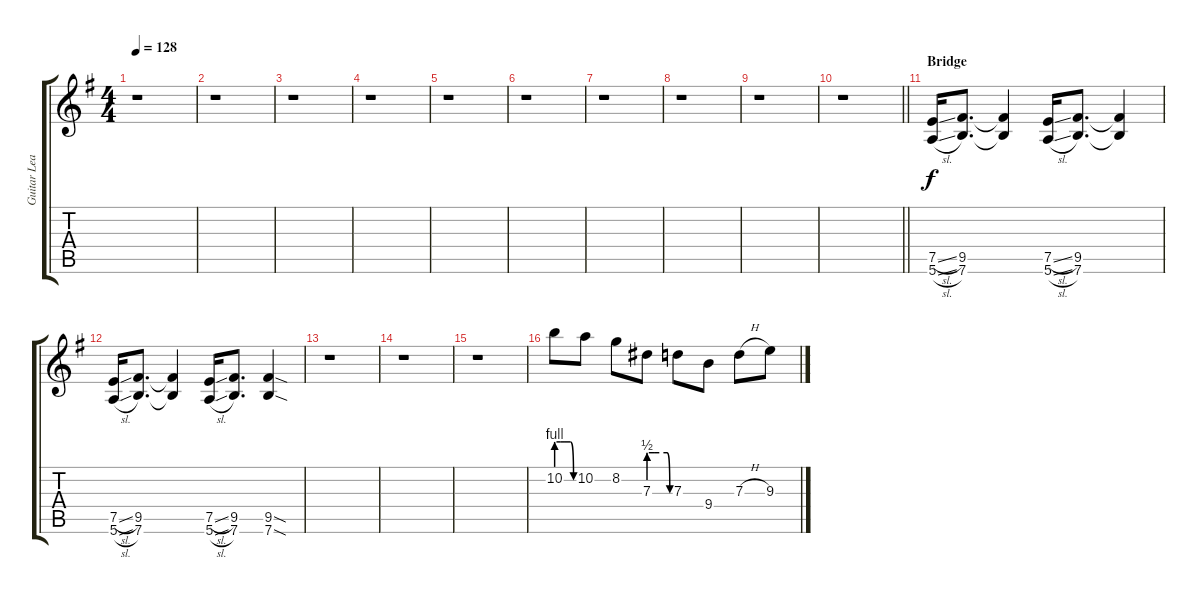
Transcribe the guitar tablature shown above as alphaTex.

\track ("Guitar Lead" "Guitar Lea") {instrument overdrivenguitar}
\staff {score tabs}
\tuning (E4 B3 G3 D3 A2 E2) {hide}
\ts (4 4)
\tempo 128
\clef g2
\ks g
r.1{dy f} |
r.1 |
r.1 |
r.1 |
r.1 |
r.1 |
r.1 |
r.1 |
r.1 |
\barLineRight lightlight
r.1 |
\section ("" "Bridge")
(7.5{sl} 5.6{sl}).16 (9.5 7.6).8{d} (9.5{t} 7.6{t}).4 (7.5{sl} 5.6{sl}).16 (9.5 7.6).8{d} (9.5{t} 7.6{t}).4 |
(7.5{sl} 5.6{sl}).16 (9.5 7.6).8{d} (9.5{t} 7.6{t}).4 (7.5{sl} 5.6{sl}).16 (9.5 7.6).8{d} (9.5{sod} 7.6{sod}).4 |
r.1 |
r.1 |
r.1 |
10.2{be (custom 0 4 15 4 30 4 49 4 60 0)}.8 10.2.8 8.2.8 7.3{be (custom 0 2 15 2 30 2 52 2 60 0)}.8 7.3.8 9.4.8 7.3{h}.8 9.3.8
